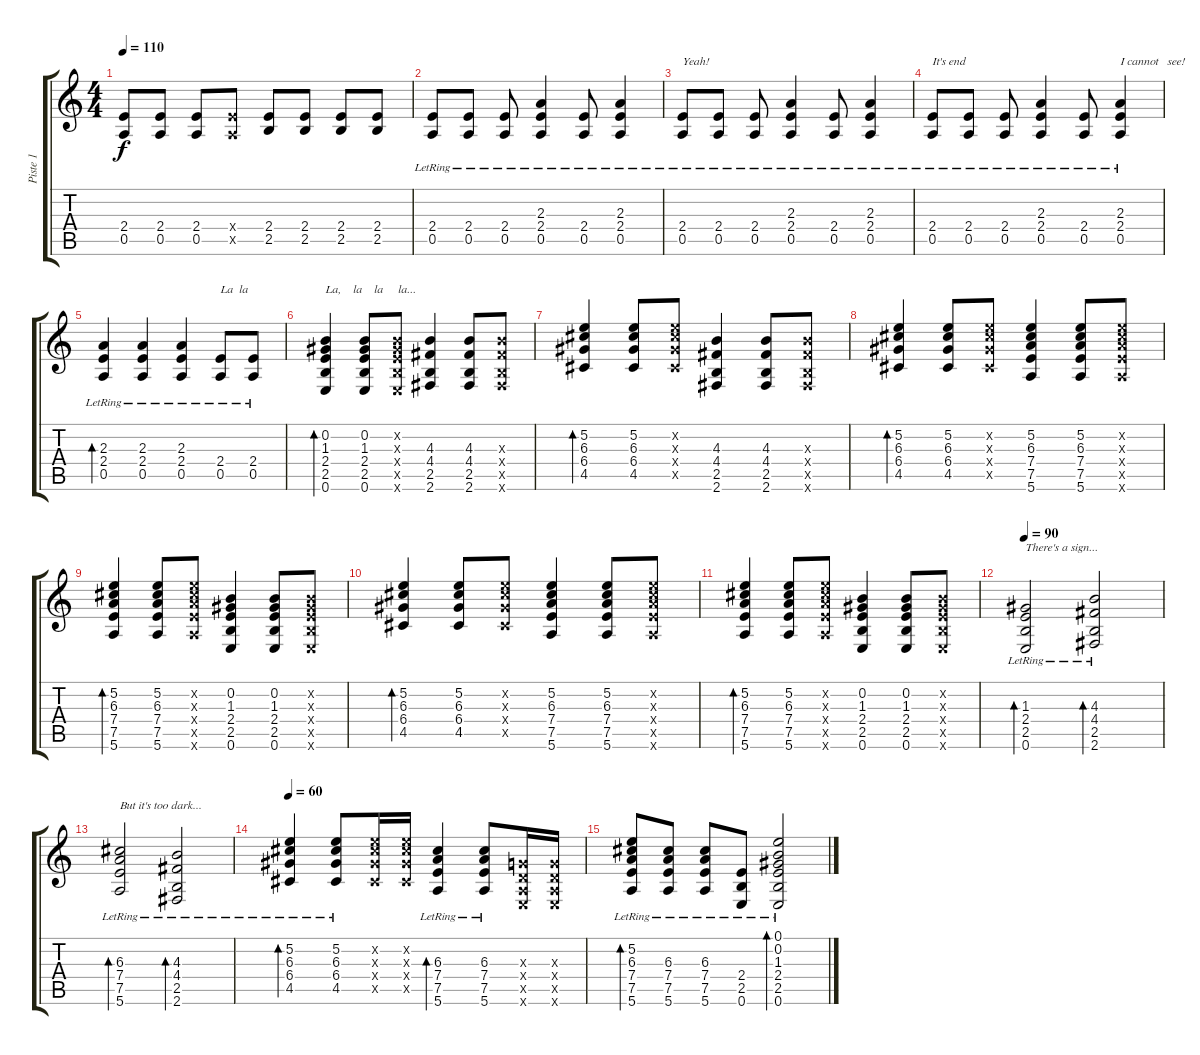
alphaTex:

\track ("Piste 1" "Piste 1") {instrument acousticguitarnylon}
\staff {score tabs}
\tuning (E4 B3 G3 D3 A2 E2) {hide}
\ts (4 4)
\tempo 110
\clef g2
\ks c
(2.4 0.5).8{dy f} (2.4 0.5).8 (2.4 0.5).8 (2.4{x} 0.5{x}).8 (2.4 2.5).8 (2.4 2.5).8 (2.4 2.5).8 (2.4 2.5).8 |
(2.4{lr} 0.5{lr}).8 (2.4{lr} 0.5{lr}).8 (2.4{lr} 0.5{lr}).8 (2.3{lr} 2.4{lr} 0.5{lr}).4 (2.4{lr} 0.5{lr}).8 (2.3{lr} 2.4{lr} 0.5{lr}).4 |
(2.4{lr} 0.5{lr}).8{txt "Yeah!"} (2.4{lr} 0.5{lr}).8 (2.4{lr} 0.5{lr}).8 (2.3{lr} 2.4{lr} 0.5{lr}).4 (2.4{lr} 0.5{lr}).8 (2.3{lr} 2.4{lr} 0.5{lr}).4 |
(2.4{lr} 0.5{lr}).8{txt "It's end"} (2.4{lr} 0.5{lr}).8 (2.4{lr} 0.5{lr}).8 (2.3{lr} 2.4{lr} 0.5{lr}).4 (2.4{lr} 0.5{lr}).8 (2.3{lr} 2.4{lr} 0.5{lr}).4{txt "I cannot   see!"} |
(2.3{lr} 2.4{lr} 0.5{lr}).4{bd 120} (2.3{lr} 2.4{lr} 0.5{lr}).4 (2.3{lr} 2.4{lr} 0.5{lr}).4 (2.4{lr} 0.5{lr}).8{txt "La  la"} (2.4{lr} 0.5{lr}).8 |
(0.2 1.3 2.4 2.5 0.6).4{bd 60 txt "La,    la    la     la..."} (0.2 1.3 2.4 2.5 0.6).8 (0.2{x} 1.3{x} 2.4{x} 2.5{x} 0.6{x}).8 (4.3 4.4 2.5 2.6).4 (4.3 4.4 2.5 2.6).8 (4.3{x} 4.4{x} 2.5{x} 2.6{x}).8 |
(5.2 6.3 6.4 4.5).4{bd 60} (5.2 6.3 6.4 4.5).8 (5.2{x} 6.3{x} 6.4{x} 4.5{x}).8 (4.3 4.4 2.5 2.6).4 (4.3 4.4 2.5 2.6).8 (4.3{x} 4.4{x} 2.5{x} 2.6{x}).8 |
(5.2 6.3 6.4 4.5).4{bd 60} (5.2 6.3 6.4 4.5).8 (5.2{x} 6.3{x} 6.4{x} 4.5{x}).8 (5.2 6.3 7.4 7.5 5.6).4 (5.2 6.3 7.4 7.5 5.6).8 (5.2{x} 6.3{x} 7.4{x} 7.5{x} 5.6{x}).8 |
(5.2 6.3 7.4 7.5 5.6).4{bd 60} (5.2 6.3 7.4 7.5 5.6).8 (5.2{x} 6.3{x} 7.4{x} 7.5{x} 5.6{x}).8 (0.2 1.3 2.4 2.5 0.6).4 (0.2 1.3 2.4 2.5 0.6).8 (0.2{x} 1.3{x} 2.4{x} 2.5{x} 0.6{x}).8 |
(5.2 6.3 6.4 4.5).4{bd 60} (5.2 6.3 6.4 4.5).8 (5.2{x} 6.3{x} 6.4{x} 4.5{x}).8 (5.2 6.3 7.4 7.5 5.6).4 (5.2 6.3 7.4 7.5 5.6).8 (5.2{x} 6.3{x} 7.4{x} 7.5{x} 5.6{x}).8 |
(5.2 6.3 7.4 7.5 5.6).4{bd 60} (5.2 6.3 7.4 7.5 5.6).8 (5.2{x} 6.3{x} 7.4{x} 7.5{x} 5.6{x}).8 (0.2 1.3 2.4 2.5 0.6).4 (0.2 1.3 2.4 2.5 0.6).8 (0.2{x} 1.3{x} 2.4{x} 2.5{x} 0.6{x}).8 |
\tempo 90
(1.3{lr} 2.4{lr} 2.5{lr} 0.6{lr}).2{bd 120 txt "There's a sign..."} (4.3{lr} 4.4{lr} 2.5{lr} 2.6{lr}).2{bd 120} |
(6.3{lr} 7.4{lr} 7.5{lr} 5.6{lr}).2{bd 120 txt "But it's too dark..."} (4.3{lr} 4.4{lr} 2.5{lr} 2.6{lr}).2{bd 120} |
\tempo 60
(5.2{lr} 6.3{lr} 6.4{lr} 4.5{lr}).4{bd 120} (5.2{lr} 6.3{lr} 6.4{lr} 4.5{lr}).8 (5.2{x} 6.3{x} 6.4{x} 4.5{x}).16 (5.2{x} 6.3{x} 6.4{x} 4.5{x}).16 (6.3{lr} 7.4{lr} 7.5{lr} 5.6{lr}).4{bd 120} (6.3{lr} 7.4{lr} 7.5{lr} 5.6{lr}).8 (0.3{x} 0.4{x} 0.5{x} 0.6{x}).16 (0.3{x} 0.4{x} 0.5{x} 0.6{x}).16 |
(5.2{lr} 6.3{lr} 7.4{lr} 7.5{lr} 5.6{lr}).8{bd 120} (6.3{lr} 7.4{lr} 7.5{lr} 5.6{lr}).8 (6.3{lr} 7.4{lr} 7.5{lr} 5.6{lr}).8 (2.4{lr} 2.5{lr} 0.6{lr}).8 (0.1{lr} 0.2{lr} 1.3{lr} 2.4{lr} 2.5{lr} 0.6{lr}).2{bd 240}
